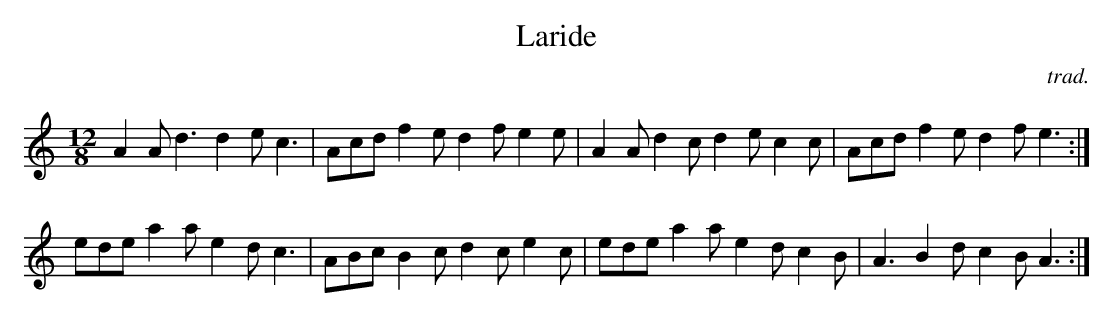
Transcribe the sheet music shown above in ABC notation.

X:1
T: Laride
M: 12/8
L: 1/8
C: trad.
K:am
A2 A d3 d2e c3 |Acd f2 e d2 f e2 e|A2 A d2 c d2 e c2 c|Acd f2 e d2 f e3 :|
ede a2 a e2 d c3|ABc B2 c d2 c e2 c|ede a2 a e2 d c2 B|A3 B2 dc2 B A3  :|
